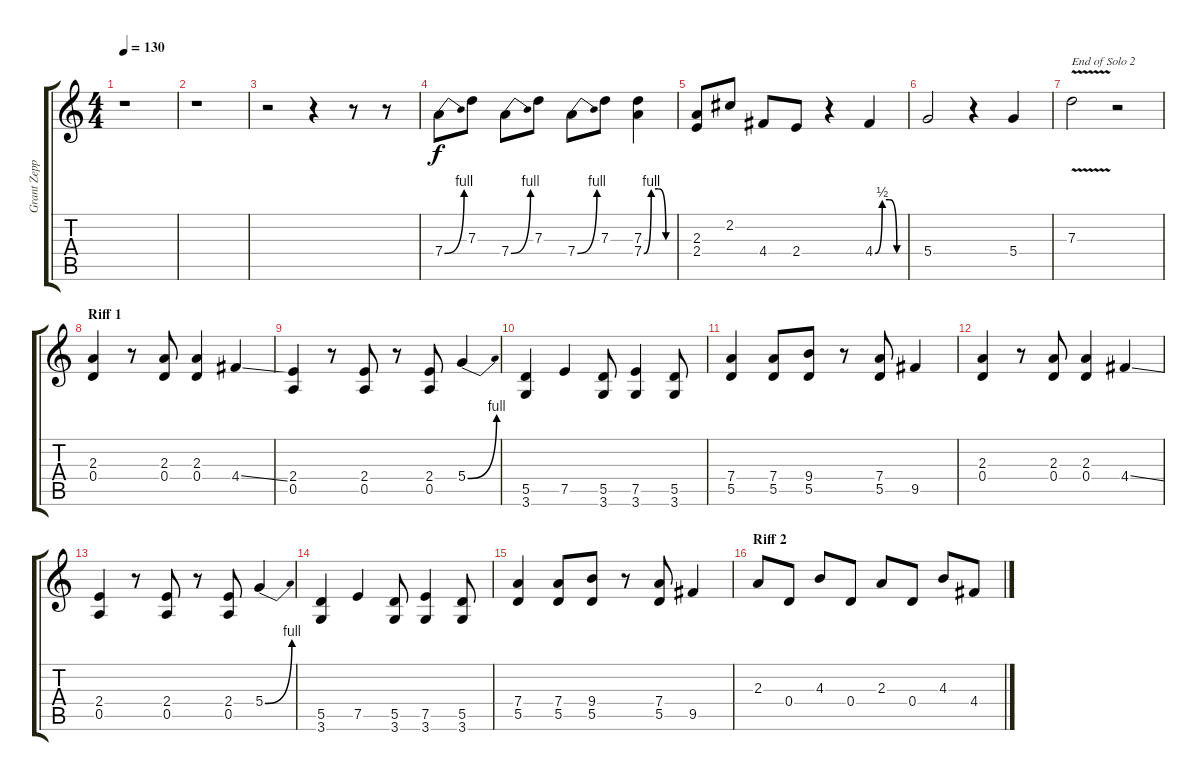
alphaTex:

\track ("Grant Zeppelin - Electric" "Grant Zepp") {instrument overdrivenguitar}
\staff {score tabs}
\tuning (E4 B3 G3 D3 A2 E2) {hide}
\ts (4 4)
\tempo 130
\clef g2
\ks c
r.1{dy f} |
r.1 |
r.2 r.4 r.8 r.8 |
7.4{be (bend 0 0 60 4)}.8 7.3.8 7.4{be (bend 0 0 60 4)}.8 7.3.8 7.4{be (bend 0 0 60 4)}.8 7.3.8 (7.3 7.4{be (custom 0 0 15 4 30 4 45 0 60 0)}).4 |
(2.3 2.4).8 2.2.8 4.4.8 2.4.8 r.4 4.4{be (custom 0 0 15 2 30 2 45 0 60 0)}.4 |
5.4.2 r.4 5.4.4 |
7.3{v}.2{txt "End of Solo 2"} r.2 |
\section ("" "Riff 1")
(2.3 0.4).4 r.8 (2.3 0.4).8 (2.3 0.4).4 4.4{ss}.4 |
(2.4 0.5).4 r.8 (2.4 0.5).8 r.8 (2.4 0.5).8 5.4{be (bend 0 0 60 4)}.4 |
(5.5 3.6).4 7.5.4 (5.5 3.6).8 (7.5 3.6).4 (5.5 3.6).8 |
(7.4 5.5).4 (7.4 5.5).8 (9.4 5.5).8 r.8 (7.4 5.5).8 9.5.4 |
(2.3 0.4).4 r.8 (2.3 0.4).8 (2.3 0.4).4 4.4{ss}.4 |
(2.4 0.5).4 r.8 (2.4 0.5).8 r.8 (2.4 0.5).8 5.4{be (bend 0 0 60 4)}.4 |
(5.5 3.6).4 7.5.4 (5.5 3.6).8 (7.5 3.6).4 (5.5 3.6).8 |
(7.4 5.5).4 (7.4 5.5).8 (9.4 5.5).8 r.8 (7.4 5.5).8 9.5.4 |
\section ("" "Riff 2")
2.3.8 0.4.8 4.3.8 0.4.8 2.3.8 0.4.8 4.3.8 4.4{ss}.8
